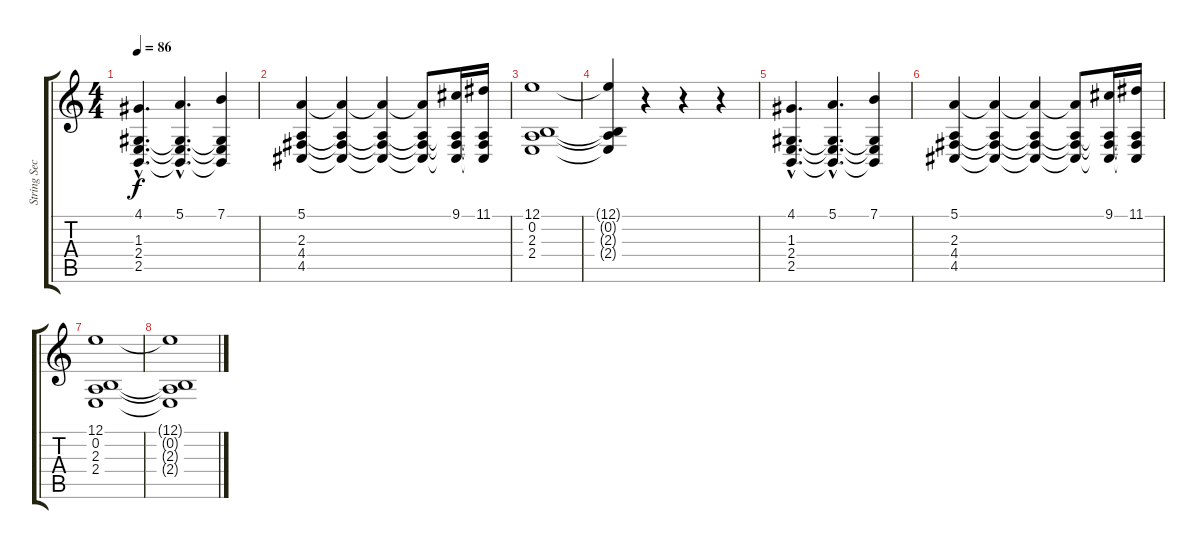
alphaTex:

\track ("String Section" "String Sec") {instrument stringensemble1}
\staff {score tabs}
\tuning (E4 B3 G3 D3 A2 E2) {hide}
\ts (4 4)
\tempo 86
\clef g2
\ks c
(4.1{hac} 1.3{hac} 2.4{hac} 2.5{hac}).4{d dy f} (5.1{hac} 1.3{hac t} 2.4{hac t} 2.5{hac t}).4{d} (7.1 1.3{t} 2.4{t} 2.5{t}).4 |
(5.1 2.3 4.4 4.5).4 (5.1{t} 2.3{t} 4.4{t} 4.5{t}).4 (5.1{t} 2.3{t} 4.4{t} 4.5{t}).4 (5.1{t} 2.3{t} 4.4{t} 4.5{t}).8 (9.1 2.3{t} 4.4{t} 4.5{t}).16 (11.1 2.3{t} 4.4{t} 4.5{t}).16 |
(12.1 0.2 2.3 2.4).1 |
(12.1{t} 0.2{t} 2.3{t} 2.4{t}).4 r.4 r.4 r.4 |
(4.1{hac} 1.3{hac} 2.4{hac} 2.5{hac}).4{d} (5.1{hac} 1.3{hac t} 2.4{hac t} 2.5{hac t}).4{d} (7.1 1.3{t} 2.4{t} 2.5{t}).4 |
(5.1 2.3 4.4 4.5).4 (5.1{t} 2.3{t} 4.4{t} 4.5{t}).4 (5.1{t} 2.3{t} 4.4{t} 4.5{t}).4 (5.1{t} 2.3{t} 4.4{t} 4.5{t}).8 (9.1 2.3{t} 4.4{t} 4.5{t}).16 (11.1 2.3{t} 4.4{t} 4.5{t}).16 |
(12.1 0.2 2.3 2.4).1 |
(12.1{t} 0.2{t} 2.3{t} 2.4{t}).1
